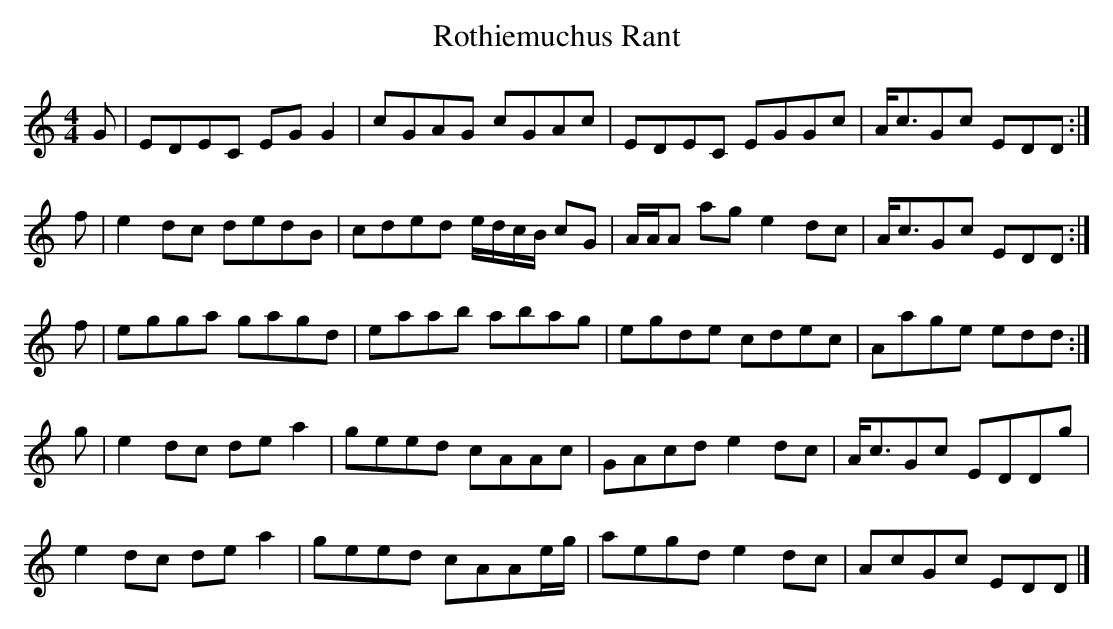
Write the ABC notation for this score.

X:1
T:Rothiemuchus Rant
M:4/4
L:1/8
K:C
G|EDEC EG G2|cGAG cGAc|EDEC EGGc|A<cGc EDD:|
f|e2 dc dedB|cded e/d/c/B/ cG|A/A/A ag e2 dc|A<cGc EDD:|
f|egga gagd|eaab abag|egde cdec|Aage edd:|
g|e2 dc de a2|geed cAAc|GAcd e2 dc|A<cGc EDDg|
e2 dc de a2|geed cAAe/g/|aegd e2 dc|AcGc EDD|]
